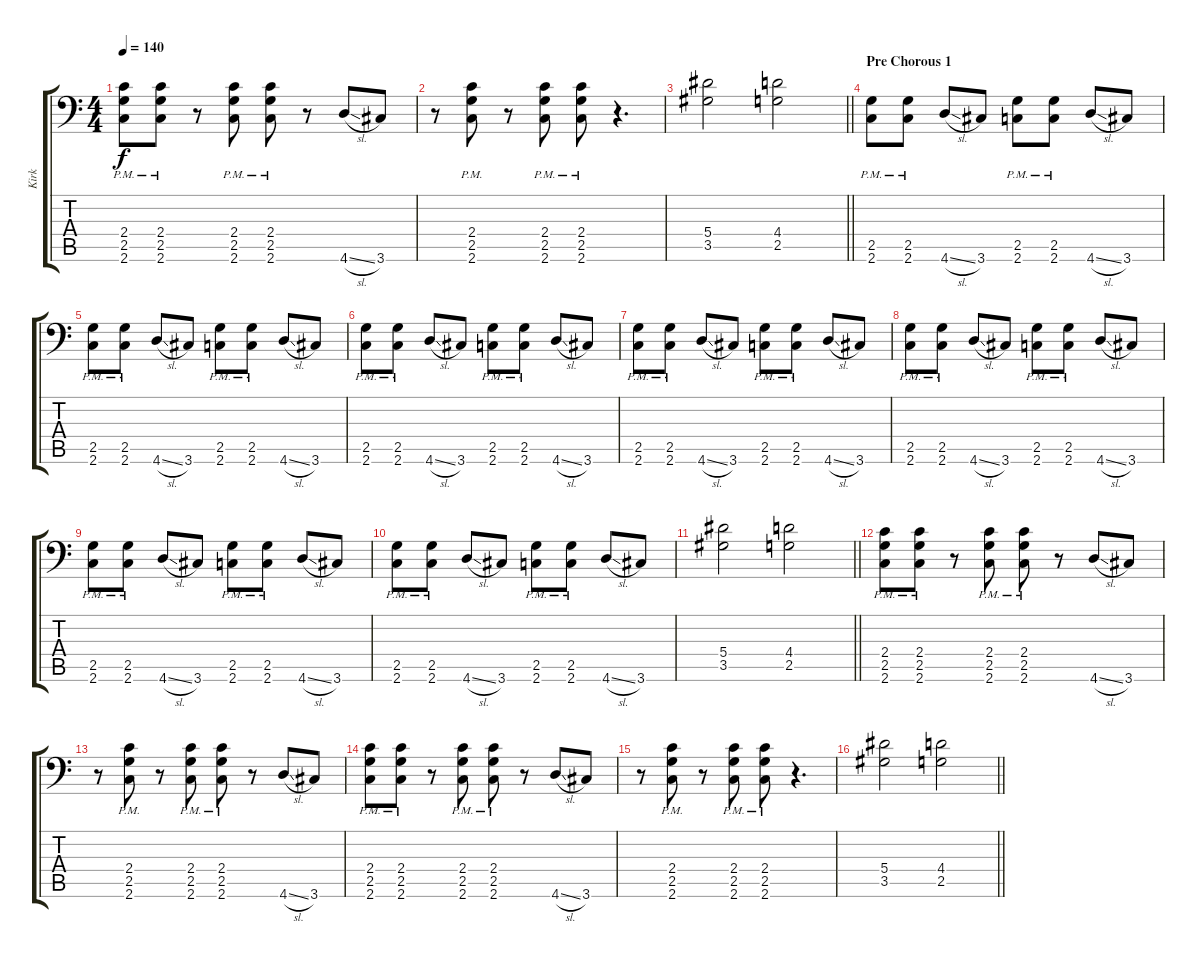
\track ("Kirk" "Kirk") {instrument distortionguitar}
\staff {score tabs}
\tuning (C4 G3 Eb3 Bb2 F2 Bb1) {hide}
\ts (4 4)
\tempo 140
\clef f4
\ks c
(2.4{pm} 2.5{pm} 2.6{pm}).8{dy f} (2.4{pm} 2.5{pm} 2.6{pm}).8 r.8 (2.4{pm} 2.5{pm} 2.6{pm}).8 (2.4{pm} 2.5{pm} 2.6{pm}).8 r.8 4.6{sl}.8 3.6.8 |
r.8 (2.4{pm} 2.5{pm} 2.6{pm}).8 r.8 (2.4{pm} 2.5{pm} 2.6{pm}).8 (2.4{pm} 2.5{pm} 2.6{pm}).8 r.4{d} |
\barLineRight lightlight
(5.4 3.5).2 (4.4 2.5).2 |
\section ("" "Pre Chorous 1")
(2.5{pm} 2.6{pm}).8 (2.5{pm} 2.6{pm}).8 4.6{sl}.8 3.6.8 (2.5{pm} 2.6{pm}).8 (2.5{pm} 2.6{pm}).8 4.6{sl}.8 3.6.8 |
(2.5{pm} 2.6{pm}).8 (2.5{pm} 2.6{pm}).8 4.6{sl}.8 3.6.8 (2.5{pm} 2.6{pm}).8 (2.5{pm} 2.6{pm}).8 4.6{sl}.8 3.6.8 |
(2.5{pm} 2.6{pm}).8 (2.5{pm} 2.6{pm}).8 4.6{sl}.8 3.6.8 (2.5{pm} 2.6{pm}).8 (2.5{pm} 2.6{pm}).8 4.6{sl}.8 3.6.8 |
(2.5{pm} 2.6{pm}).8 (2.5{pm} 2.6{pm}).8 4.6{sl}.8 3.6.8 (2.5{pm} 2.6{pm}).8 (2.5{pm} 2.6{pm}).8 4.6{sl}.8 3.6.8 |
(2.5{pm} 2.6{pm}).8 (2.5{pm} 2.6{pm}).8 4.6{sl}.8 3.6.8 (2.5{pm} 2.6{pm}).8 (2.5{pm} 2.6{pm}).8 4.6{sl}.8 3.6.8 |
(2.5{pm} 2.6{pm}).8 (2.5{pm} 2.6{pm}).8 4.6{sl}.8 3.6.8 (2.5{pm} 2.6{pm}).8 (2.5{pm} 2.6{pm}).8 4.6{sl}.8 3.6.8 |
(2.5{pm} 2.6{pm}).8 (2.5{pm} 2.6{pm}).8 4.6{sl}.8 3.6.8 (2.5{pm} 2.6{pm}).8 (2.5{pm} 2.6{pm}).8 4.6{sl}.8 3.6.8 |
\barLineRight lightlight
(5.4 3.5).2 (4.4 2.5).2 |
\section ("" "")
(2.4{pm} 2.5{pm} 2.6{pm}).8 (2.4{pm} 2.5{pm} 2.6{pm}).8 r.8 (2.4{pm} 2.5{pm} 2.6{pm}).8 (2.4{pm} 2.5{pm} 2.6{pm}).8 r.8 4.6{sl}.8 3.6.8 |
r.8 (2.4{pm} 2.5{pm} 2.6{pm}).8 r.8 (2.4{pm} 2.5{pm} 2.6{pm}).8 (2.4{pm} 2.5{pm} 2.6{pm}).8 r.8 4.6{sl}.8 3.6.8 |
(2.4{pm} 2.5{pm} 2.6{pm}).8 (2.4{pm} 2.5{pm} 2.6{pm}).8 r.8 (2.4{pm} 2.5{pm} 2.6{pm}).8 (2.4{pm} 2.5{pm} 2.6{pm}).8 r.8 4.6{sl}.8 3.6.8 |
r.8 (2.4{pm} 2.5{pm} 2.6{pm}).8 r.8 (2.4{pm} 2.5{pm} 2.6{pm}).8 (2.4{pm} 2.5{pm} 2.6{pm}).8 r.4{d} |
\barLineRight lightlight
(5.4 3.5).2 (4.4 2.5).2
